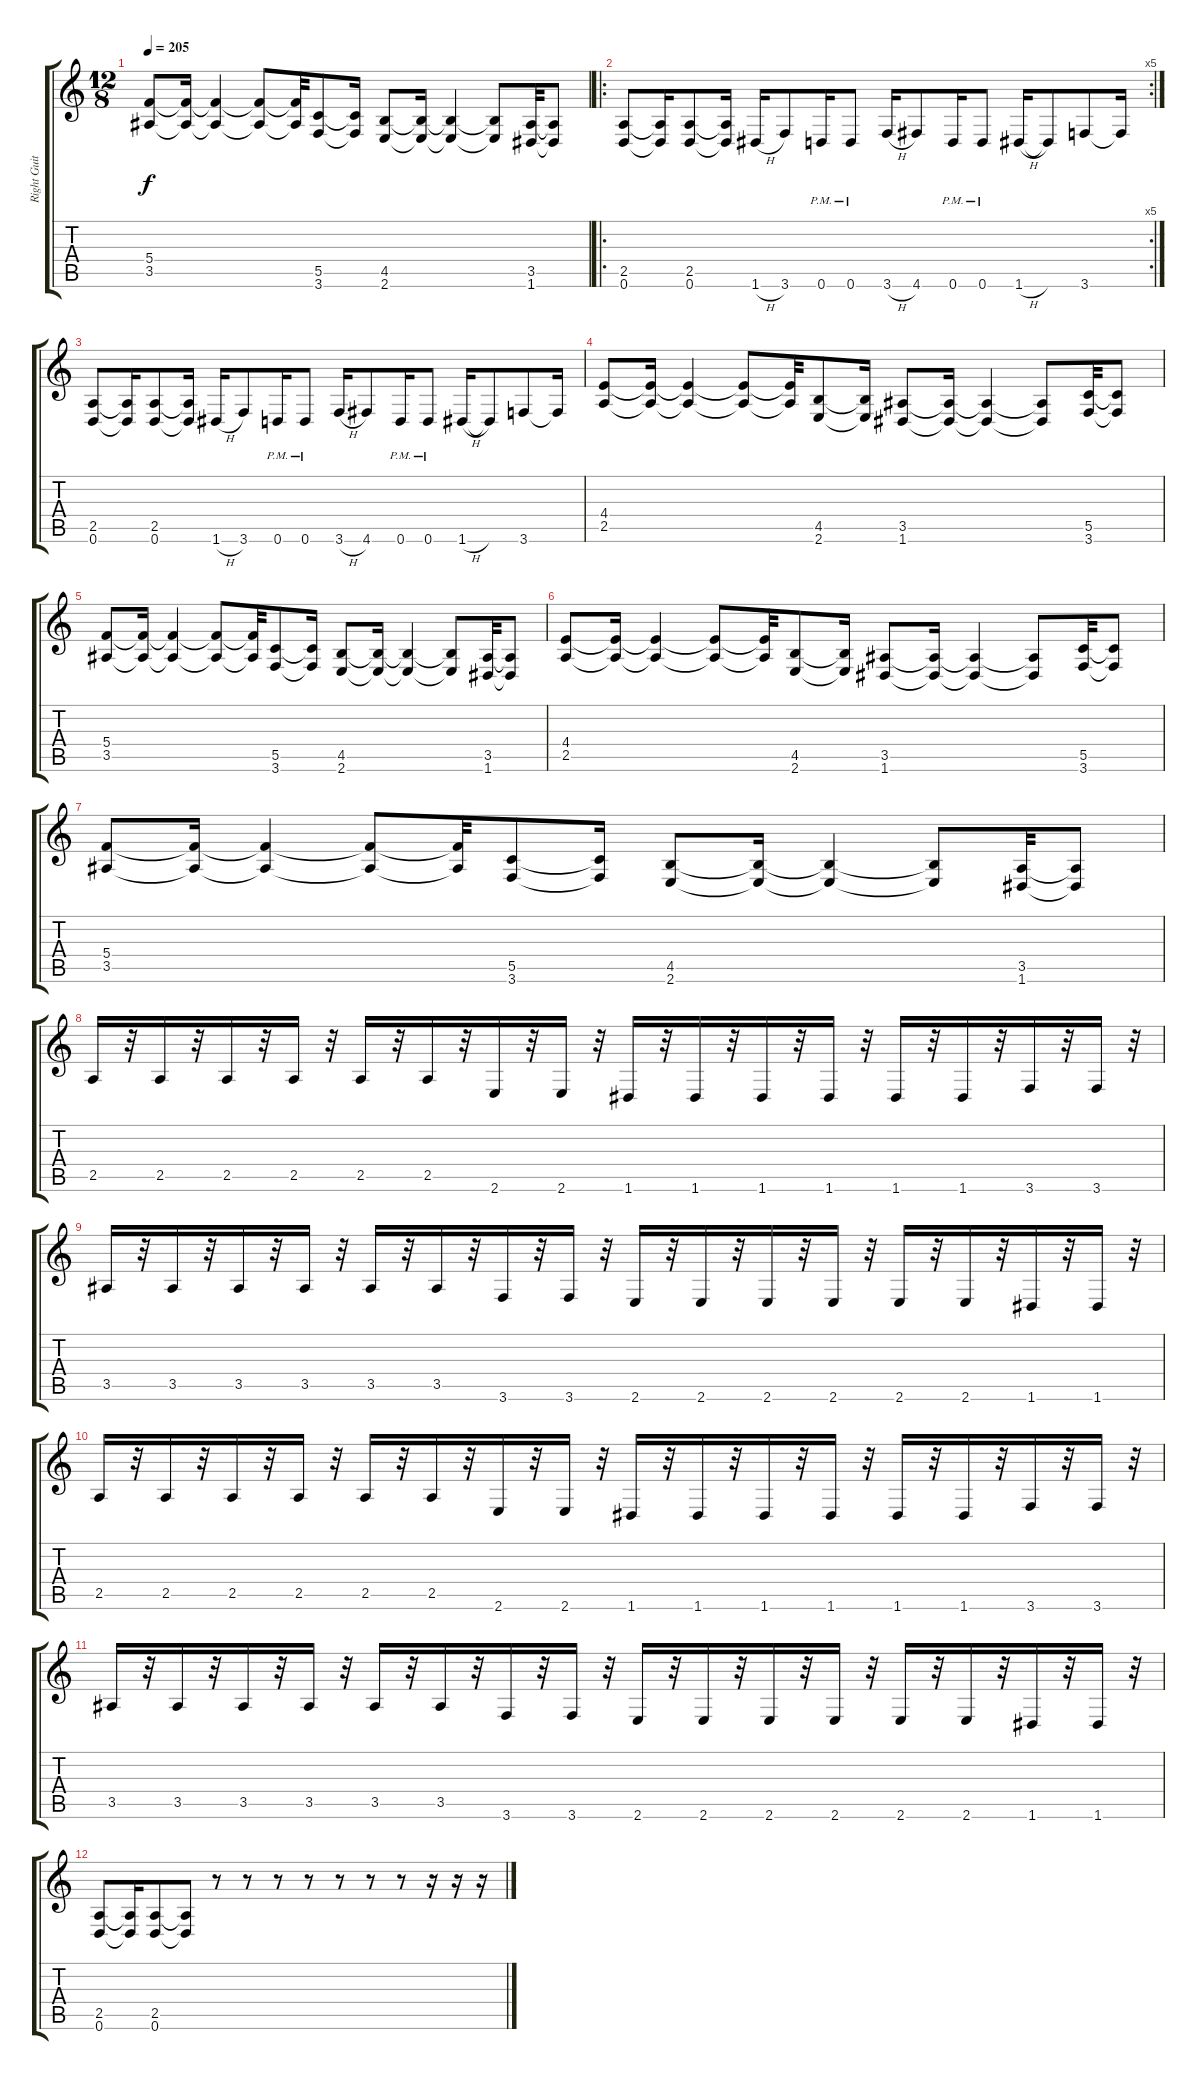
\track ("Right Guitar" "Right Guit") {instrument overdrivenguitar}
\staff {score tabs}
\tuning (D4 A3 F3 C3 G2 D2) {hide}
\ts (12 8)
\tempo 205
\clef g2
\ks c
(5.4 3.5).8{dy f} (5.4{t} 3.5{t}).16 (5.4{t} 3.5{t}).4 (5.4{t} 3.5{t}).8 (5.4{t} 3.5{t}).32 (5.5 3.6).8 (5.5{t} 3.6{t}).16 (4.5 2.6).8 (4.5{t} 2.6{t}).16 (4.5{t} 2.6{t}).4 (4.5{t} 2.6{t}).8 (3.5 1.6).32 (3.5{t} 1.6{t}).8 |
\ro
\rc 5
(2.5 0.6).8 (2.5{t} 0.6{t}).16 (2.5 0.6).8 (2.5{t} 0.6{t}).16 1.6{h}.16 3.6.8 0.6{pm}.16 0.6{pm}.8 3.6{h}.16 4.6.8 0.6{pm}.16 0.6{pm}.8 1.6{h}.16 1.6{t}.8 3.6.8 3.6{t}.16 |
(2.5 0.6).8 (2.5{t} 0.6{t}).16 (2.5 0.6).8 (2.5{t} 0.6{t}).16 1.6{h}.16 3.6.8 0.6{pm}.16 0.6{pm}.8 3.6{h}.16 4.6.8 0.6{pm}.16 0.6{pm}.8 1.6{h}.16 1.6{t}.8 3.6.8 3.6{t}.16 |
(4.4 2.5).8 (4.4{t} 2.5{t}).16 (4.4{t} 2.5{t}).4 (4.4{t} 2.5{t}).8 (4.4{t} 2.5{t}).32 (4.5 2.6).8 (4.5{t} 2.6{t}).16 (3.5 1.6).8 (3.5{t} 1.6{t}).16 (3.5{t} 1.6{t}).4 (3.5{t} 1.6{t}).8 (5.5 3.6).32 (5.5{t} 3.6{t}).8 |
(5.4 3.5).8 (5.4{t} 3.5{t}).16 (5.4{t} 3.5{t}).4 (5.4{t} 3.5{t}).8 (5.4{t} 3.5{t}).32 (5.5 3.6).8 (5.5{t} 3.6{t}).16 (4.5 2.6).8 (4.5{t} 2.6{t}).16 (4.5{t} 2.6{t}).4 (4.5{t} 2.6{t}).8 (3.5 1.6).32 (3.5{t} 1.6{t}).8 |
(4.4 2.5).8 (4.4{t} 2.5{t}).16 (4.4{t} 2.5{t}).4 (4.4{t} 2.5{t}).8 (4.4{t} 2.5{t}).32 (4.5 2.6).8 (4.5{t} 2.6{t}).16 (3.5 1.6).8 (3.5{t} 1.6{t}).16 (3.5{t} 1.6{t}).4 (3.5{t} 1.6{t}).8 (5.5 3.6).32 (5.5{t} 3.6{t}).8 |
(5.4 3.5).8 (5.4{t} 3.5{t}).16 (5.4{t} 3.5{t}).4 (5.4{t} 3.5{t}).8 (5.4{t} 3.5{t}).32 (5.5 3.6).8 (5.5{t} 3.6{t}).16 (4.5 2.6).8 (4.5{t} 2.6{t}).16 (4.5{t} 2.6{t}).4 (4.5{t} 2.6{t}).8 (3.5 1.6).32 (3.5{t} 1.6{t}).8 |
2.5.16 r.32 2.5.16 r.32 2.5.16 r.32 2.5.16 r.32 2.5.16 r.32 2.5.16 r.32 2.6.16 r.32 2.6.16 r.32 1.6.16 r.32 1.6.16 r.32 1.6.16 r.32 1.6.16 r.32 1.6.16 r.32 1.6.16 r.32 3.6.16 r.32 3.6.16 r.32 |
3.5.16 r.32 3.5.16 r.32 3.5.16 r.32 3.5.16 r.32 3.5.16 r.32 3.5.16 r.32 3.6.16 r.32 3.6.16 r.32 2.6.16 r.32 2.6.16 r.32 2.6.16 r.32 2.6.16 r.32 2.6.16 r.32 2.6.16 r.32 1.6.16 r.32 1.6.16 r.32 |
2.5.16 r.32 2.5.16 r.32 2.5.16 r.32 2.5.16 r.32 2.5.16 r.32 2.5.16 r.32 2.6.16 r.32 2.6.16 r.32 1.6.16 r.32 1.6.16 r.32 1.6.16 r.32 1.6.16 r.32 1.6.16 r.32 1.6.16 r.32 3.6.16 r.32 3.6.16 r.32 |
3.5.16 r.32 3.5.16 r.32 3.5.16 r.32 3.5.16 r.32 3.5.16 r.32 3.5.16 r.32 3.6.16 r.32 3.6.16 r.32 2.6.16 r.32 2.6.16 r.32 2.6.16 r.32 2.6.16 r.32 2.6.16 r.32 2.6.16 r.32 1.6.16 r.32 1.6.16 r.32 |
(2.5 0.6).8 (2.5{t} 0.6{t}).16 (2.5 0.6).8 (2.5{t} 0.6{t}).8 r.8 r.8 r.8 r.8 r.8 r.8 r.8 r.16 r.16 r.16
